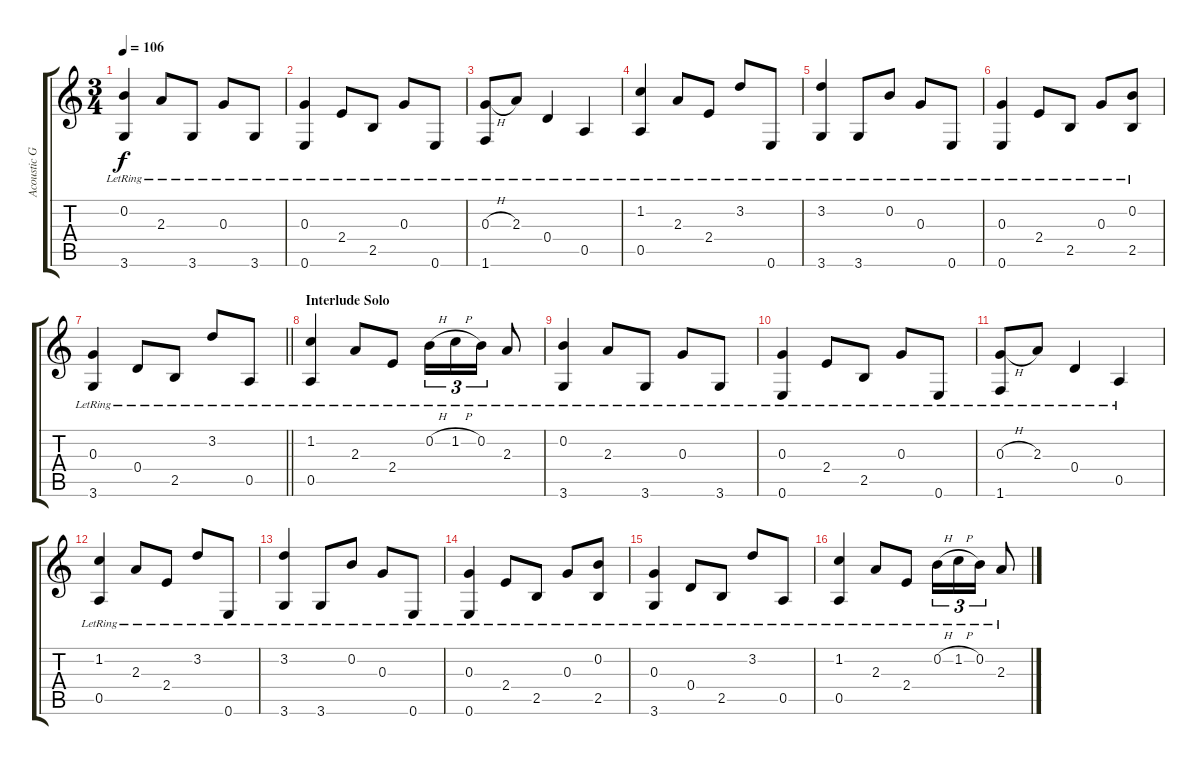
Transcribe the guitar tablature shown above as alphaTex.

\track ("Acoustic Guitar" "Acoustic G") {instrument acousticguitarsteel}
\staff {score tabs}
\tuning (E4 B3 G3 D3 A2 E2) {hide}
\ts (3 4)
\tempo 106
\clef g2
\ks c
(0.2{lr} 3.6{lr}).4{dy f} 2.3{lr}.8 3.6{lr}.8 0.3{lr}.8 3.6{lr}.8 |
(0.3{lr} 0.6{lr}).4 2.4{lr}.8 2.5{lr}.8 0.3{lr}.8 0.6{lr}.8 |
(0.3{h lr} 1.6{lr}).8 2.3{lr}.8 0.4{lr}.4 0.5{lr}.4 |
(1.2{lr} 0.5{lr}).4 2.3{lr}.8 2.4{lr}.8 3.2{lr}.8 0.6{lr}.8 |
(3.2{lr} 3.6{lr}).4 3.6{lr}.8 0.2{lr}.8 0.3{lr}.8 0.6{lr}.8 |
(0.3{lr} 0.6{lr}).4 2.4{lr}.8 2.5{lr}.8 0.3{lr}.8 (0.2{lr} 2.5{lr}).8 |
\barLineRight lightlight
(0.3{lr} 3.6{lr}).4 0.4{lr}.8 2.5{lr}.8 3.2{lr}.8 0.5{lr}.8 |
\section ("" "Interlude Solo")
(1.2{lr} 0.5{lr}).4 2.3{lr}.8 2.4{lr}.8 0.2{h lr}.16{tu (3 2)} 1.2{h lr}.16{tu (3 2)} 0.2{lr}.16{tu (3 2)} 2.3{lr}.8 |
(0.2{lr} 3.6{lr}).4 2.3{lr}.8 3.6{lr}.8 0.3{lr}.8 3.6{lr}.8 |
(0.3{lr} 0.6{lr}).4 2.4{lr}.8 2.5{lr}.8 0.3{lr}.8 0.6{lr}.8 |
(0.3{h lr} 1.6{lr}).8 2.3{lr}.8 0.4{lr}.4 0.5{lr}.4 |
(1.2{lr} 0.5{lr}).4 2.3{lr}.8 2.4{lr}.8 3.2{lr}.8 0.6{lr}.8 |
(3.2{lr} 3.6{lr}).4 3.6{lr}.8 0.2{lr}.8 0.3{lr}.8 0.6{lr}.8 |
(0.3{lr} 0.6{lr}).4 2.4{lr}.8 2.5{lr}.8 0.3{lr}.8 (0.2{lr} 2.5{lr}).8 |
(0.3{lr} 3.6{lr}).4 0.4{lr}.8 2.5{lr}.8 3.2{lr}.8 0.5{lr}.8 |
(1.2{lr} 0.5{lr}).4 2.3{lr}.8 2.4{lr}.8 0.2{h lr}.16{tu (3 2)} 1.2{h lr}.16{tu (3 2)} 0.2{lr}.16{tu (3 2)} 2.3{lr}.8
